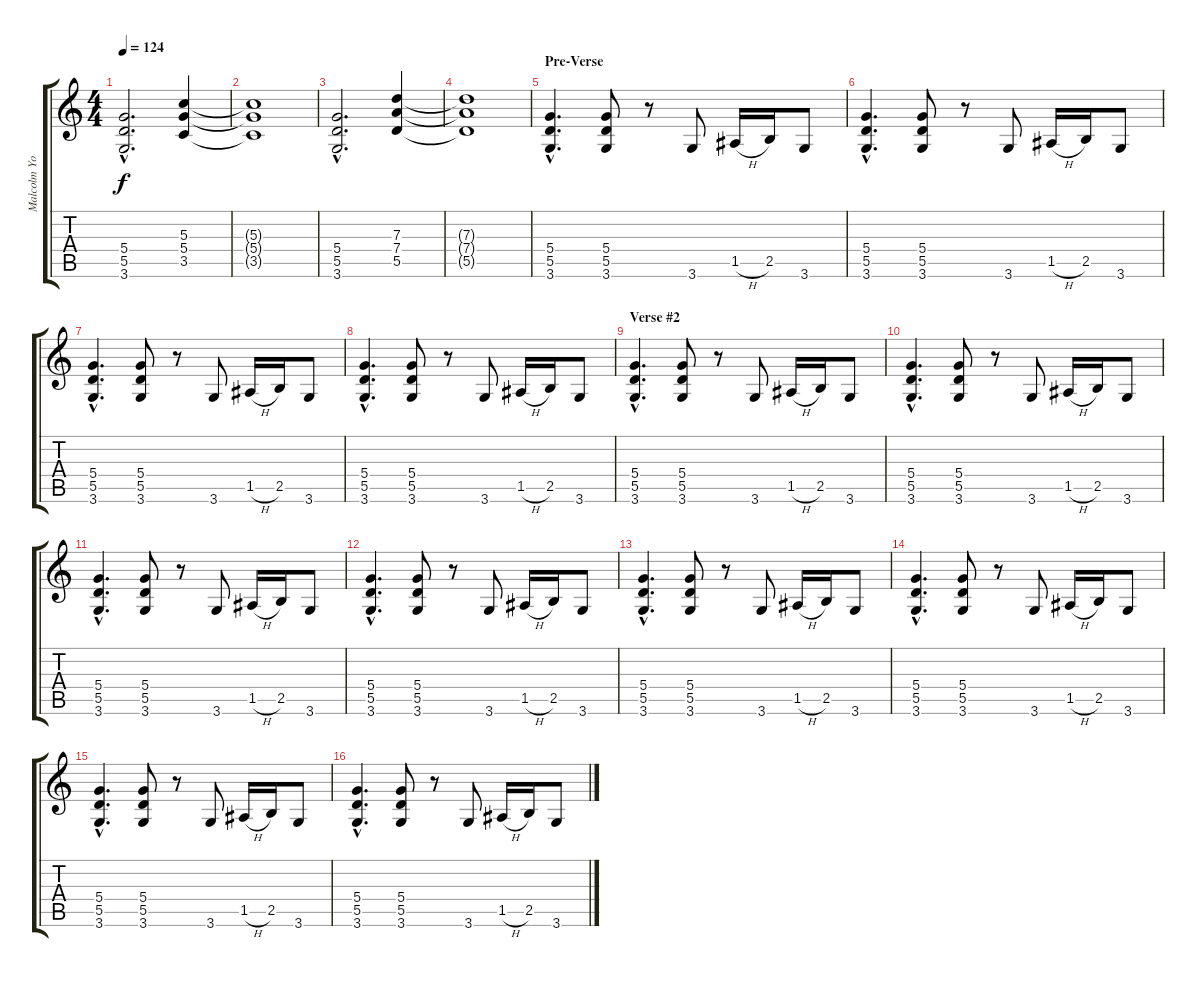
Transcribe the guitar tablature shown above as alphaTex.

\track ("Malcolm Young" "Malcolm Yo") {instrument overdrivenguitar}
\staff {score tabs}
\tuning (E4 B3 G3 D3 A2 E2) {hide}
\ts (4 4)
\tempo 124
\clef g2
\ks c
(5.4{hac} 5.5{hac} 3.6{hac}).2{d dy f} (5.3 5.4 3.5).4 |
(5.3{t} 5.4{t} 3.5{t}).1 |
(5.4{hac} 5.5{hac} 3.6{hac}).2{d} (7.3 7.4 5.5).4 |
(7.3{t} 7.4{t} 5.5{t}).1 |
\section ("" "Pre-Verse")
(5.4{hac} 5.5{hac} 3.6{hac}).4{d} (5.4 5.5 3.6).8 r.8 3.6.8 1.5{h}.16 2.5.16 3.6.8 |
(5.4{hac} 5.5{hac} 3.6{hac}).4{d} (5.4 5.5 3.6).8 r.8 3.6.8 1.5{h}.16 2.5.16 3.6.8 |
(5.4{hac} 5.5{hac} 3.6{hac}).4{d} (5.4 5.5 3.6).8 r.8 3.6.8 1.5{h}.16 2.5.16 3.6.8 |
(5.4{hac} 5.5{hac} 3.6{hac}).4{d} (5.4 5.5 3.6).8 r.8 3.6.8 1.5{h}.16 2.5.16 3.6.8 |
\section ("" "Verse #2")
(5.4{hac} 5.5{hac} 3.6{hac}).4{d} (5.4 5.5 3.6).8 r.8 3.6.8 1.5{h}.16 2.5.16 3.6.8 |
(5.4{hac} 5.5{hac} 3.6{hac}).4{d} (5.4 5.5 3.6).8 r.8 3.6.8 1.5{h}.16 2.5.16 3.6.8 |
(5.4{hac} 5.5{hac} 3.6{hac}).4{d} (5.4 5.5 3.6).8 r.8 3.6.8 1.5{h}.16 2.5.16 3.6.8 |
(5.4{hac} 5.5{hac} 3.6{hac}).4{d} (5.4 5.5 3.6).8 r.8 3.6.8 1.5{h}.16 2.5.16 3.6.8 |
(5.4{hac} 5.5{hac} 3.6{hac}).4{d} (5.4 5.5 3.6).8 r.8 3.6.8 1.5{h}.16 2.5.16 3.6.8 |
(5.4{hac} 5.5{hac} 3.6{hac}).4{d} (5.4 5.5 3.6).8 r.8 3.6.8 1.5{h}.16 2.5.16 3.6.8 |
(5.4{hac} 5.5{hac} 3.6{hac}).4{d} (5.4 5.5 3.6).8 r.8 3.6.8 1.5{h}.16 2.5.16 3.6.8 |
(5.4{hac} 5.5{hac} 3.6{hac}).4{d} (5.4 5.5 3.6).8 r.8 3.6.8 1.5{h}.16 2.5.16 3.6.8
